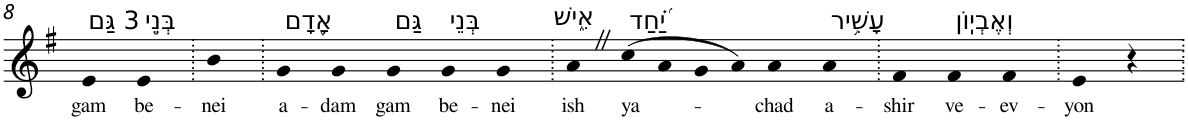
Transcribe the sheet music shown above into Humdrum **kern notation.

**kern	**text
*part1	*part1
*staff1	*staff1
*I"Piano	*
*I'Pno	*
!!LO:PB:g=z
*clefG2	*
*k[f#]	*
*G:	*
=8	=8
!LO:TX:a:t=3 גַּם	!
!	!LO:LY:b
4e	gam
!LO:TX:a:t=בְּנֵ֣י	!
!	!LO:LY:b
4e	be-
=9.	=9.
!	!LO:LY:b
4b	-nei
=10.	=10.
!LO:TX:a:t=אָ֭דָם	!
!	!LO:LY:b
4g	a-
!	!LO:LY:b
4g	-dam
!LO:TX:a:t=גַּם	!
!	!LO:LY:b
4g	gam
!LO:TX:a:t=בְּנֵי	!
!	!LO:LY:b
4g	be-
!	!LO:LY:b
4g	-nei
=11.	=11.
!LO:TX:a:t=אִ֑ישׁ	!
!	!LO:LY:b
4aZ	ish
!LO:TX:a:t=יַ֝֗חַד	!
!	!LO:LY:b
(>8cc	ya-
8a	.
8g	.
8a)	.
!	!LO:LY:b
4a	-chad
!LO:TX:a:t=עָשִׁ֥יר	!
!	!LO:LY:b
4a	a-
=12.	=12.
!	!LO:LY:b
4f#	-shir
!LO:TX:a:t=וְאֶבְיֽוֹן	!
!	!LO:LY:b
4f#	ve-
!	!LO:LY:b
4f#	-ev-
=13.	=13.
!	!LO:LY:b
4e	-yon
4r	.
=.	=.
*-	*-
